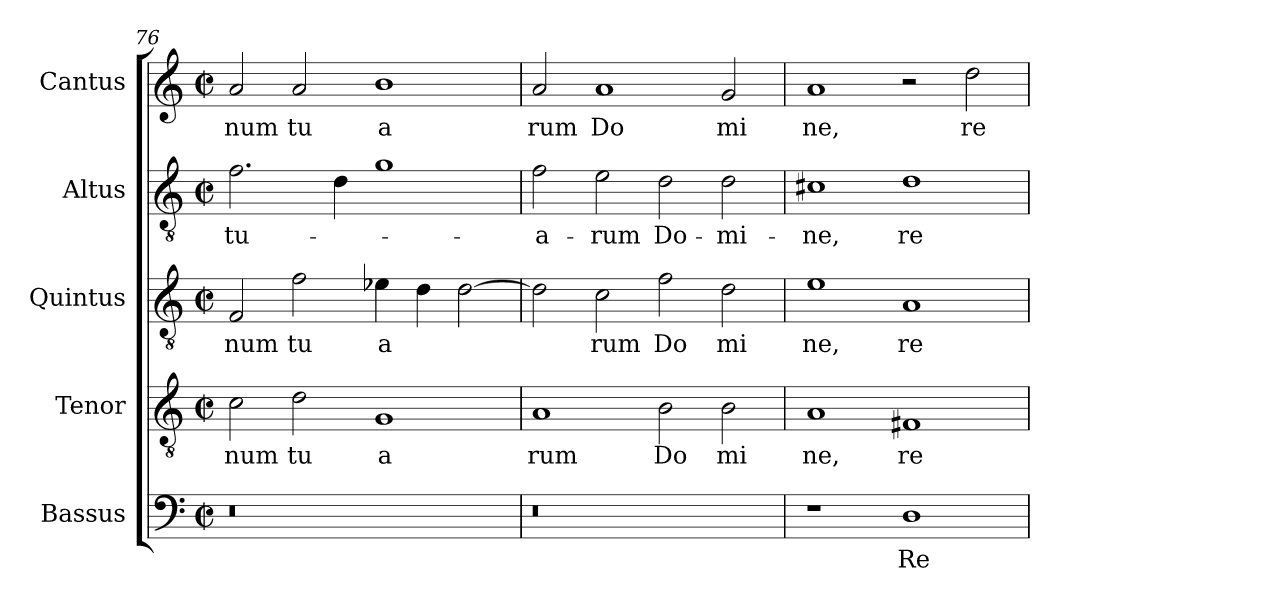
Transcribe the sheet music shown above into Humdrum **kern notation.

**kern	**text	**kern	**text	**kern	**text	**kern	**text	**kern	**text
*part5	*part5	*part4	*part4	*part3	*part3	*part2	*part2	*part1	*part1
*staff5	*staff5	*staff4	*staff4	*staff3	*staff3	*staff2	*staff2	*staff1	*staff1
*I"Bassus	*	*I"Tenor	*	*I"Quintus	*	*I"Altus	*	*I"Cantus	*
*clefF4	*	*clefGv2	*	*clefGv2	*	*clefGv2	*	*clefG2	*
*k[]	*	*k[]	*	*k[]	*	*k[]	*	*k[]	*
*C:	*	*C:	*	*C:	*	*C:	*	*C:	*
*M2/2	*	*M2/2	*	*M2/2	*	*M2/2	*	*M2/2	*
*met(c|)	*	*met(c|)	*	*met(c|)	*	*met(c|)	*	*met(c|)	*
=76	=76	=76	=76	=76	=76	=76	=76	=76	=76
!	!	!	!LO:LY:b:cj	!	!LO:LY:b:cj	!	!LO:LY:b:cj	!	!LO:LY:b:cj
0r	.	2c\	num	2F/	num	2.f\	tu-	2a/	num
!	!	!	!LO:LY:b:cj	!	!LO:LY:b:cj	!	!	!	!LO:LY:b:cj
.	.	2d\	tu	2f\	tu	.	.	2a/	tu
.	.	.	.	.	.	4d\	.	.	.
!	!	!	!LO:LY:b:cj	!	!LO:LY:b:cj	!	!	!	!LO:LY:b:cj
.	.	1G	a	4e-\	a	1g	.	1b	a
.	.	.	.	4d\	.	.	.	.	.
.	.	.	.	[>2d\	.	.	.	.	.
=77	=77	=77	=77	=77	=77	=77	=77	=77	=77
!	!	!	!LO:LY:b:cj	!	!	!	!LO:LY:b:cj	!	!LO:LY:b:cj
0r	.	1A	rum	2d\]	.	2f\	-a-	2a/	rum
!	!	!	!	!	!LO:LY:b:cj	!	!LO:LY:b:cj	!	!LO:LY:b:cj
.	.	.	.	2c\	rum	2e\	-rum	1a	Do
!	!	!	!LO:LY:b:cj	!	!LO:LY:b:cj	!	!LO:LY:b:cj	!	!
.	.	2B\	Do	2f\	Do	2d\	Do-	.	.
!	!	!	!LO:LY:b:cj	!	!LO:LY:b:cj	!	!LO:LY:b:cj	!	!LO:LY:b:cj
.	.	2B\	mi	2d\	mi	2d\	-mi-	2g/	mi
=78	=78	=78	=78	=78	=78	=78	=78	=78	=78
!	!	!	!LO:LY:b:cj	!	!LO:LY:b:cj	!	!LO:LY:b:cj	!	!LO:LY:b:cj
1r	.	1A	ne,	1e	ne,	1c#X	-ne,	1a	ne,
!	!LO:LY:b:cj	!	!LO:LY:b:cj	!	!LO:LY:b:cj	!	!LO:LY:b:cj	!	!
1D	Re	1F#X	re	1A	re	1d	re-	2r	.
!	!	!	!	!	!	!	!	!	!LO:LY:b:cj
.	.	.	.	.	.	.	.	2dd\	re
=	=	=	=	=	=	=	=	=	=
*-	*-	*-	*-	*-	*-	*-	*-	*-	*-
